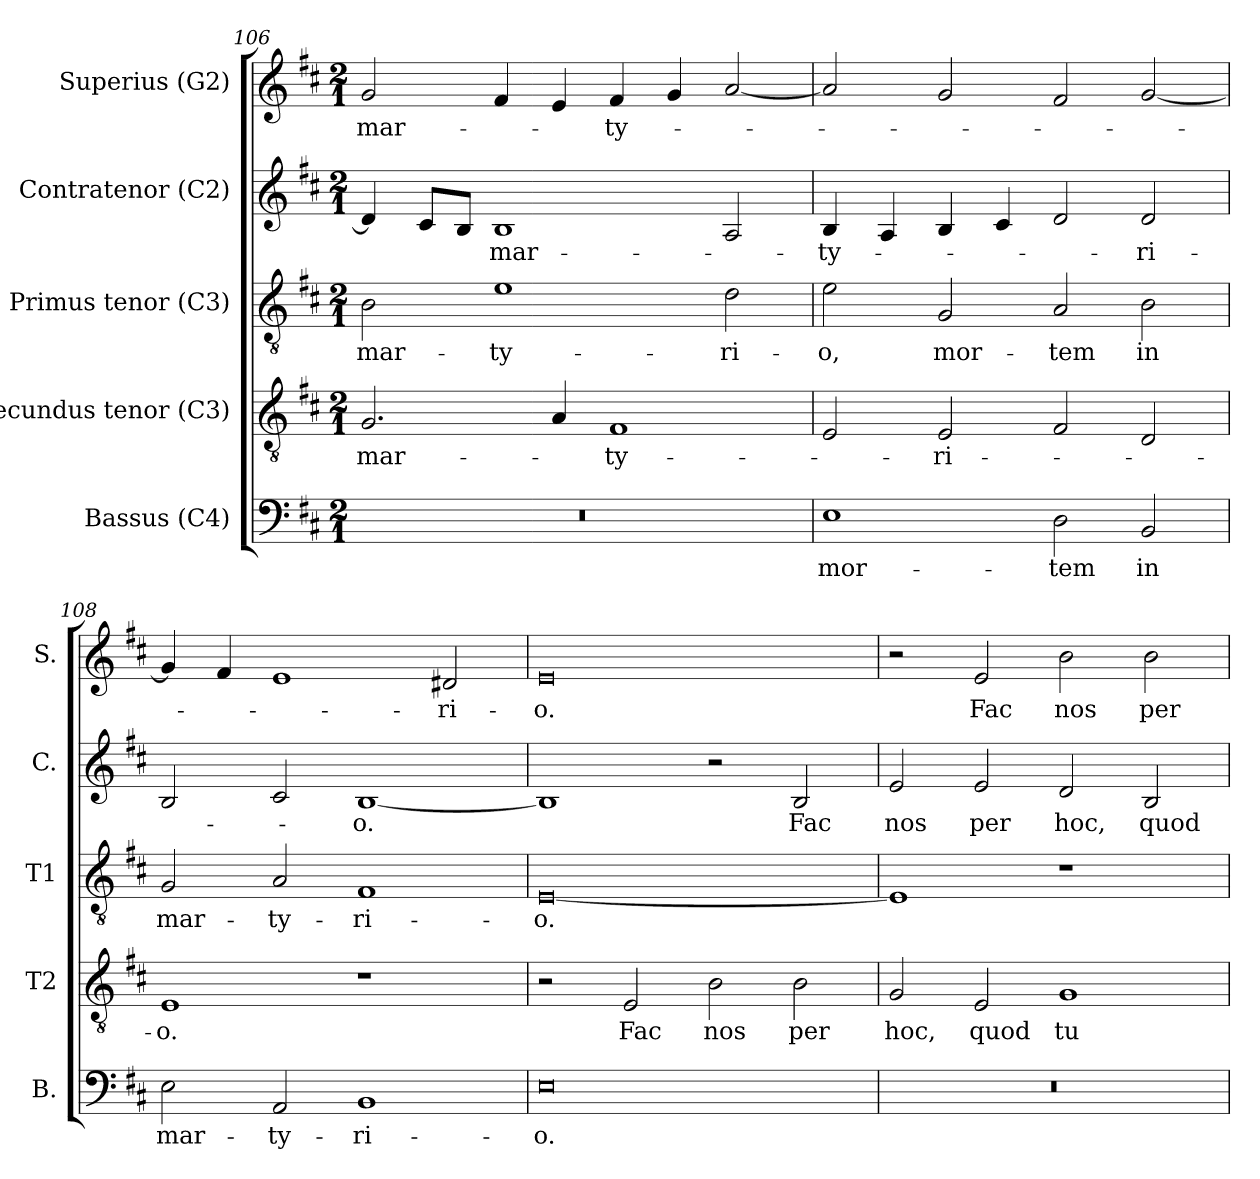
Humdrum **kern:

**kern	**text	**kern	**text	**kern	**text	**kern	**text	**kern	**text
*part5	*part5	*part4	*part4	*part3	*part3	*part2	*part2	*part1	*part1
*staff5	*staff5	*staff4	*staff4	*staff3	*staff3	*staff2	*staff2	*staff1	*staff1
*I"Bassus (C4)	*	*I"Secundus tenor (C3)	*	*I"Primus tenor (C3)	*	*I"Contratenor (C2)	*	*I"Superius (G2)	*
*I'B.	*	*I'T2	*	*I'T1	*	*I'C.	*	*I'S.	*
*clefF4	*	*clefGv2	*	*clefGv2	*	*clefG2	*	*clefG2	*
*	*	*ITrd7c12	*	*ITrd7c12	*	*	*	*	*
*k[f#c#]	*	*k[f#c#]	*	*k[f#c#]	*	*k[f#c#]	*	*k[f#c#]	*
*D:	*	*D:	*	*D:	*	*D:	*	*D:	*
*M2/1	*	*M2/1	*	*M2/1	*	*M2/1	*	*M2/1	*
=106	=106	=106	=106	=106	=106	=106	=106	=106	=106
!LO:N:vis=1	!	!	!	!	!	!	!	!	!
!	!	!	!LO:LY:b:color=#000000	!	!	!	!	!	!
!	!	!	!	!	!LO:LY:b:color=#000000	!	!	!	!
!	!	!	!	!	!	!	!	!	!LO:LY:b:color=#000000
0r	.	2.GGi/	mar-	2BBi\	mar-	4di/]	.	2gi/	mar-
.	.	.	.	.	.	8c#i/L	.	.	.
.	.	.	.	.	.	8Bi/J	.	.	.
!	!	!	!	!	!LO:LY:b:color=#000000	!	!	!	!
!	!	!	!	!	!	!	!LO:LY:b:color=#000000	!	!
.	.	.	.	1Ei	-ty-	1Bi	mar-	4f#i/	.
.	.	4AAi/	.	.	.	.	.	4ei/	.
!	!	!	!LO:LY:b:color=#000000	!	!	!	!	!	!
!	!	!	!	!	!	!	!	!	!LO:LY:b:color=#000000
.	.	1FF#i	-ty-	.	.	.	.	4f#i/	-ty-
.	.	.	.	.	.	.	.	4gi/	.
!	!	!	!	!	!LO:LY:b:color=#000000	!	!	!	!
.	.	.	.	2Di\	-ri-	2Ai/	.	[2ai/	.
=107	=107	=107	=107	=107	=107	=107	=107	=107	=107
!	!LO:LY:b:color=#000000	!	!	!	!	!	!	!	!
!	!	!	!	!	!LO:LY:b:color=#000000	!	!	!	!
!	!	!	!	!	!	!	!LO:LY:b:color=#000000	!	!
1Ei	mor-	2EEi/	.	2Ei\	-o,	4Bi/	-ty-	2ai/]	.
.	.	.	.	.	.	4Ai/	.	.	.
!	!	!	!LO:LY:b:color=#000000	!	!	!	!	!	!
!	!	!	!	!	!LO:LY:b:color=#000000	!	!	!	!
.	.	2EEi/	-ri-	2GGi/	mor-	4Bi/	.	2gi/	.
.	.	.	.	.	.	4c#i/	.	.	.
!	!LO:LY:b:color=#000000	!	!	!	!	!	!	!	!
!	!	!	!	!	!LO:LY:b:color=#000000	!	!	!	!
2Di\	-tem	2FF#i/	.	2AAi/	-tem	2di/	.	2f#i/	.
!	!LO:LY:b:color=#000000	!	!	!	!	!	!	!	!
!	!	!	!	!	!LO:LY:b:color=#000000	!	!	!	!
!	!	!	!	!	!	!	!LO:LY:b:color=#000000	!	!
2BBi/	in	2DDi/	.	2BBi\	in	2di/	-ri-	[2gi/	.
=108	=108	=108	=108	=108	=108	=108	=108	=108	=108
!	!LO:LY:b:color=#000000	!	!	!	!	!	!	!	!
!	!	!	!LO:LY:b:color=#000000	!	!	!	!	!	!
!	!	!	!	!	!LO:LY:b:color=#000000	!	!	!	!
2Ei\	mar-	1EEi	-o.	2GGi/	mar-	2Bi/	.	4gi/]	.
.	.	.	.	.	.	.	.	4f#i/	.
!	!LO:LY:b:color=#000000	!	!	!	!	!	!	!	!
!	!	!	!	!	!LO:LY:b:color=#000000	!	!	!	!
2AAi/	-ty-	.	.	2AAi/	-ty-	2c#i/	.	1ei	.
!	!LO:LY:b:color=#000000	!	!	!	!	!	!	!	!
!	!	!	!	!	!LO:LY:b:color=#000000	!	!	!	!
!	!	!	!	!	!	!	!LO:LY:b:color=#000000	!	!
1BBi	-ri-	1r	.	1FF#i	-ri-	[1Bi	-o.	.	.
!	!	!	!	!	!	!	!	!	!LO:LY:b:color=#000000
.	.	.	.	.	.	.	.	2d#i/	-ri-
!!LO:PB:g=z
=109	=109	=109	=109	=109	=109	=109	=109	=109	=109
!	!LO:LY:b:color=#000000	!	!	!	!	!	!	!	!
!	!	!	!	!	!LO:LY:b:color=#000000	!	!	!	!
!	!	!	!	!	!	!	!	!	!LO:LY:b:color=#000000
0Ei	-o.	2r	.	[0EEi	-o.	1Bi]	.	0ei	-o.
!	!	!	!LO:LY:b:color=#000000	!	!	!	!	!	!
.	.	2EEi/	Fac	.	.	.	.	.	.
!	!	!	!LO:LY:b:color=#000000	!	!	!	!	!	!
.	.	2BBi\	nos	.	.	2r	.	.	.
!	!	!	!LO:LY:b:color=#000000	!	!	!	!	!	!
!	!	!	!	!	!	!	!LO:LY:b:color=#000000	!	!
.	.	2BBi\	per	.	.	2Bi/	Fac	.	.
=110	=110	=110	=110	=110	=110	=110	=110	=110	=110
!LO:N:vis=1	!	!	!	!	!	!	!	!	!
!	!	!	!LO:LY:b:color=#000000	!	!	!	!	!	!
!	!	!	!	!	!	!	!LO:LY:b:color=#000000	!	!
0r	.	2GGi/	hoc,	1EEi]	.	2ei/	nos	2r	.
!	!	!	!LO:LY:b:color=#000000	!	!	!	!	!	!
!	!	!	!	!	!	!	!LO:LY:b:color=#000000	!	!
!	!	!	!	!	!	!	!	!	!LO:LY:b:color=#000000
.	.	2EEi/	quod	.	.	2ei/	per	2ei/	Fac
!	!	!	!LO:LY:b:color=#000000	!	!	!	!	!	!
!	!	!	!	!	!	!	!LO:LY:b:color=#000000	!	!
!	!	!	!	!	!	!	!	!	!LO:LY:b:color=#000000
.	.	1GGi	tu-	1r	.	2di/	hoc,	2bi\	nos
!	!	!	!	!	!	!	!LO:LY:b:color=#000000	!	!
!	!	!	!	!	!	!	!	!	!LO:LY:b:color=#000000
.	.	.	.	.	.	2Bi/	quod	2bi\	per
=	=	=	=	=	=	=	=	=	=
*-	*-	*-	*-	*-	*-	*-	*-	*-	*-
